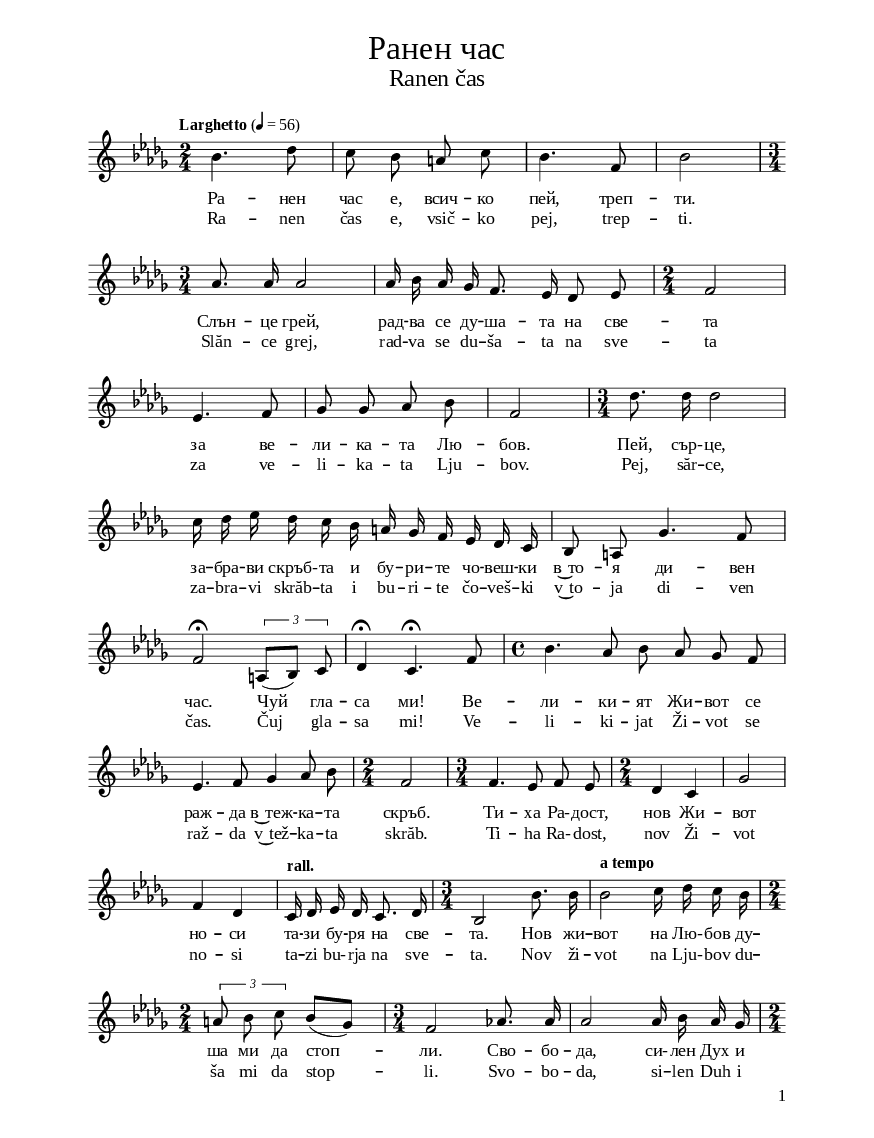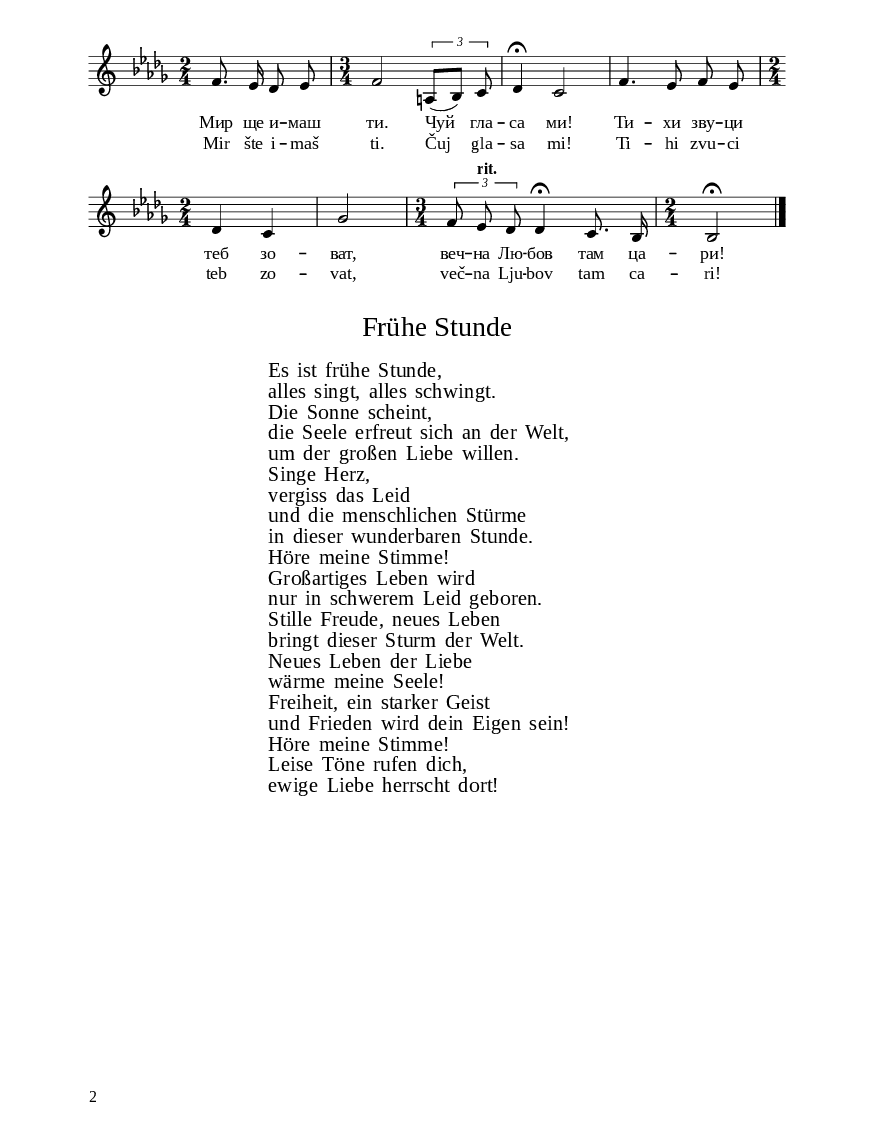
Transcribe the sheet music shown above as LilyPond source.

\version "2.24.1"

\include "include/globals.ily"

\bookpart {
  \label #'ref121
  \tocItem \markup "Ранен час – Ranen čas"
  \include "include/bookpart-paper.ily"
  \score {
    \include "include/score-layout.ily"


    \new Voice \relative c' {
      \clef treble
      \key bes \minor
      \time 2/4
      \tempoFunc "Larghetto" 4 "56"
      \autoBeamOff

      bes'4.  des8 | % 2
      c8  bes8  a8  c8 | % 3
      bes4.  f8 | % 4
      bes2 \break | % 5
      \time 3/4  | % 5
      as8.  as16  as2 | % 6
      as16  bes16  as16  ges16
      f8.  es16  des8  es8 | % 7
      \time 2/4  | % 7
      f2 \break | % 8
      es4.  f8 | % 9
      ges8  ges8  as8 bes8 |
      \barNumberCheck #10
      f2 | % 11
      \time 3/4  | % 11
      des'8.  des16  des2 \break | % 12
      c16  des16  es16  des16
      c16  bes16  a16  ges16
      f16  es16  des16  c16 | % 13
      bes8  a8  ges'4.  f8 \break | % 14
      f2 ^\fermata
      \tuplet 3/2 {   a,8 ( [  bes8 ) ]  c8 }
      | % 15
      des4 ^\fermata  c4. ^\fermata  f8 | % 16
      \time 4/4  | % 16
      bes4.  as8  bes8  as8
      ges8  f8 \break | % 17
      es4.  f8  ges4  as8  bes8
      | % 18
      \time 2/4  | % 18
      f2 | % 19
      \time 3/4  | % 19
      f4.  es8  f8  es8 |
      \time 2/4  |
      des4  c4  | % 21
      ges'2 \break | % 22
      f4  des4 | % 23
      \tempo "rall." c16  des16  es16
      des16  c8.  des16 | % 24
      \time 3/4 bes2  % 25
      bes'8.  bes16 |
      \tempo "a tempo" bes2 % 26
      c16  des16  c16  bes16 |
      \time 2/4
      \tupletUp \tuplet 3/2 {a8  bes8  c8 }
      bes8 ( [  ges8 ) ] | % 27
      \time 3/4 f2 aes!8.  as16 | % 28
      as2  as16  bes16  as16
      ges16 \break | % 29
      \time 2/4  | % 29
      f8.  es16  des8  es8 |
      \time 3/4  | f2
      \tuplet 3/2 {a,8 ( [  bes8 ) ]  c8 }
      | % 31
      des4 ^\fermata  c2 | % 32
      f4.  es8  f8  es8 \break | % 33
      \time 2/4  | % 33
      des4  c4 | % 34
      ges'2 | % 35
      \time 3/4  | % 35
      \tuplet 3/2 { f8 \tempo "rit.               " es des } des4 \fermata  c8. bes16 | \time 2/4 bes2 \fermata \bar "|." \break
    }

    \addlyrics {
      Ра -- нен час е, всич -- ко пей,
      треп -- ти. Слън -- це грей, рад --
      ва се ду -- ша -- та на све -- та
      за ве -- ли -- ка -- та Лю -- бов.
      Пей, "сър-" -- це, за -- бра -- ви
      "скръб-" -- та и бу -- ри -- те чо --
      веш -- ки в~то -- я ди -- вен час.
      Чуй  гла -- са ми! Ве -- ли --
      ки -- ят Жи -- вот се раж -- да
      в~теж -- ка -- та скръб. Ти -- ха
      "Ра-" -- дост, нов Жи -- вот но -- си
      та -- зи бу -- ря на све -- та.
      Нов жи -- вот на "Лю-" -- бов ду --
      ша ми да стоп -- ли. Сво -- бо
      -- да, "си-" -- лен Дух и Мир ще и --
      маш ти. Чуй  гла -- са ми!
      Ти -- хи зву -- ци теб зо -- ват,
      веч -- на Лю -- бов там ца -- ри!}
      \addlyrics {
        Ra -- nen čas e, vsič -- ko pej,
        trep -- ti. Slăn -- ce grej, rad --
        va se du -- ša -- ta na sve -- ta
        za ve -- li -- ka -- ta Lju -- bov.
        Pej, săr -- ce, za -- bra -- vi
        skrăb -- ta i bu -- ri -- te čo --
        veš -- ki v~to -- ja di -- ven čas.
        Čuj  gla -- sa mi! Ve -- li --
        ki -- jat Ži -- vot se raž -- da
        v~tež -- ka -- ta skrăb. Ti -- ha
        "Ra-" -- dost, nov Ži -- vot no -- si
        ta -- zi "bu-" -- rja na sve -- ta.
        Nov ži -- vot na "Lju-" -- bov du --
        ša mi da stop -- li. Svo -- bo
        -- da, si -- len Duh i Mir šte i --
        maš ti. Čuj  gla -- sa mi!
        Ti -- hi zvu -- ci teb zo -- vat,
        več -- na Lju -- bov tam ca -- ri!}

        \header {
          title = \titleFunc "Ранен час" "Ranen čas"
        }

        \midi{}

      } % score



      % include foreign translation(s) of the song
      \version "2.24.0"

\markup \fill-line { \fontsize #deTitleFontSize "Frühe Stunde" }
\markup \null
\markup \null
\markup \fontsize #deCoupletFontSize {
  \hspace #16
  \override #`(baseline-skip . ,deCoupletBaselineSkip)

  \column {
   
 \line { " " Es ist frühe Stunde, }

 \line { " " alles singt, alles schwingt.}

 \line { " " Die Sonne scheint,}

 \line { " " die Seele erfreut sich an der Welt, }

 \line { " " um der großen Liebe willen.}

 \line { " " Singe Herz, }

 \line { " " vergiss das Leid}

 \line { " " und die menschlichen Stürme}

 \line { " " in dieser wunderbaren Stunde.}

 \line { " " Höre meine Stimme! }

 \line { " " Großartiges Leben wird }

 \line { " " nur in schwerem Leid geboren. }

 \line { " " Stille Freude, neues Leben}

 \line { " " bringt dieser Sturm der Welt.}

 \line { " " Neues Leben der Liebe}

 \line { " " wärme meine Seele! }

 \line { " " Freiheit, ein starker Geist }

 \line { " " und Frieden wird dein Eigen sein! }

 \line { " " Höre meine Stimme! }

 \line { " " Leise Töne rufen dich,}

 \line { " " ewige Liebe herrscht dort!}


  }
}


    } % bookpart
